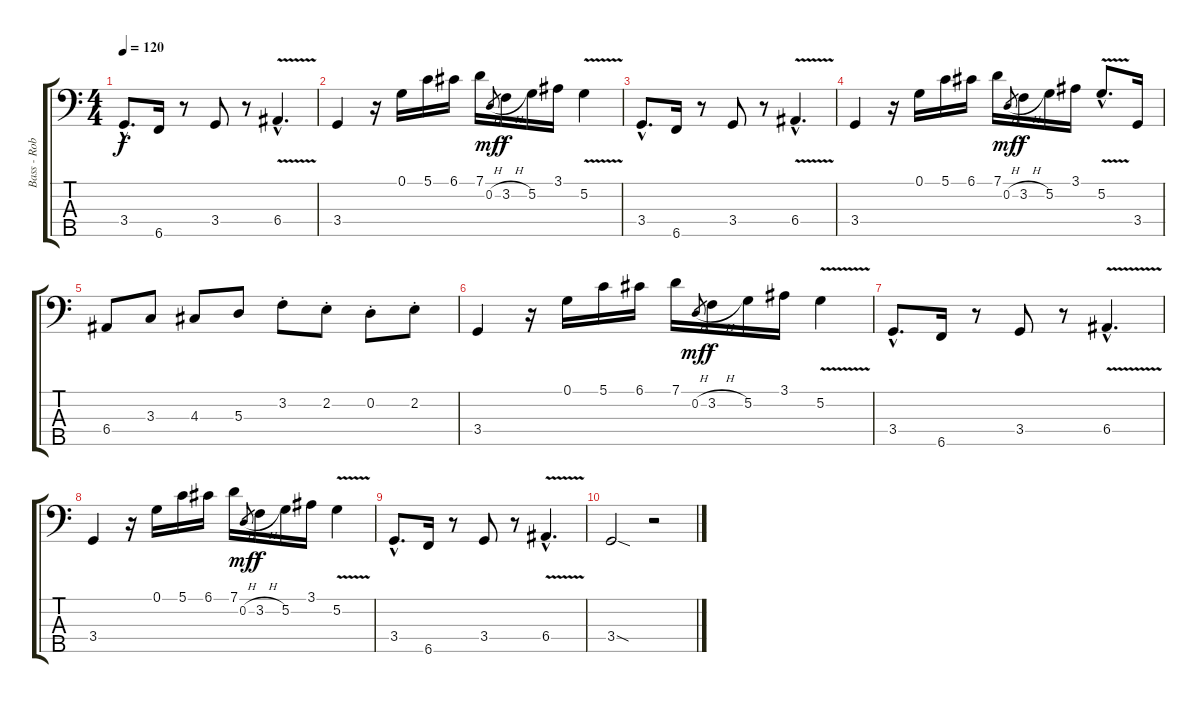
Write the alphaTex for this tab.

\track ("Bass - Rob Trujillo" "Bass - Rob") {instrument electricbassfinger}
\staff {score tabs}
\tuning (G2 D2 A1 E1 B0) {hide}
\ts (4 4)
\tempo 120
\clef f4
\ks c
3.4{hac}.8{d dy f} 6.5.16 r.8 3.4.8 r.8 6.4{v hac}.4{d} |
3.4.4 r.16 0.1.16 5.1.16 6.1.16 7.1.16 0.2{h}.8{gr dy mf} 3.2{h}.16{dy f} 5.2.16 3.1.16 5.2{v}.4 |
3.4{hac}.8{d} 6.5.16 r.8 3.4.8 r.8 6.4{v hac}.4{d} |
3.4.4 r.16 0.1.16 5.1.16 6.1.16 7.1.16 0.2{h}.8{gr dy mf} 3.2{h}.16{dy f} 5.2.16 3.1.16 5.2{v hac}.8{d} 3.4.16 |
6.4.8 3.3.8 4.3.8 5.3.8 3.2{st}.8 2.2{st}.8 0.2{st}.8 2.2{st}.8 |
3.4.4 r.16 0.1.16 5.1.16 6.1.16 7.1.16 0.2{h}.8{gr dy mf} 3.2{h}.16{dy f} 5.2.16 3.1.16 5.2{v}.4 |
3.4{hac}.8{d} 6.5.16 r.8 3.4.8 r.8 6.4{v hac}.4{d} |
3.4.4 r.16 0.1.16 5.1.16 6.1.16 7.1.16 0.2{h}.8{gr dy mf} 3.2{h}.16{dy f} 5.2.16 3.1.16 5.2{v}.4 |
3.4{hac}.8{d} 6.5.16 r.8 3.4.8 r.8 6.4{v hac}.4{d} |
3.4{sod}.2 r.2
